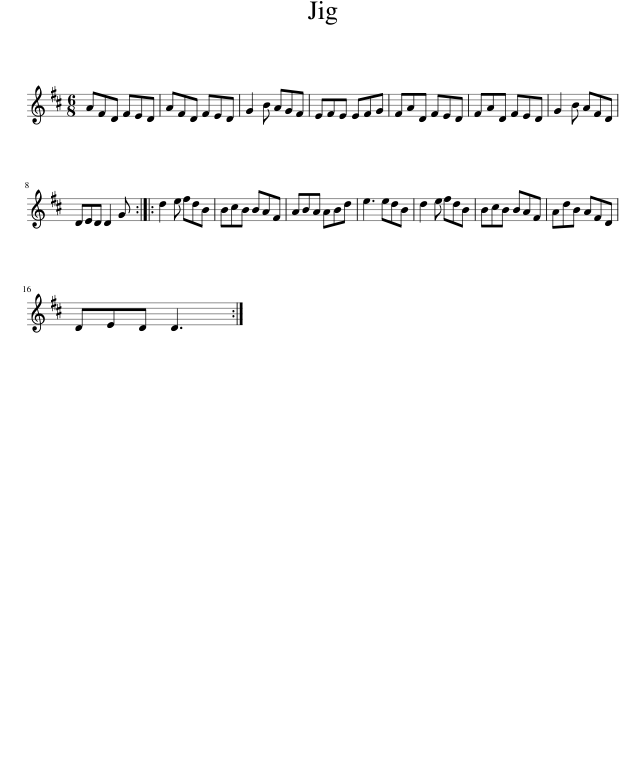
X:1
L:1/8
M:6/8
I:linebreak $
K:D
V:1 treble
V:1
 AFD FED | AFD FED | G2 B AGF | EFE EFG | FAD FED | %5
 FAD FED | G2 B AFD |$ DED D2 G :: d2 e fdB | BcB BAF | %10
 ABA ABd | e3 edB | d2 e fdB | BcB BAF | AdB AFD |$ %15
 DED D3 :| %16
